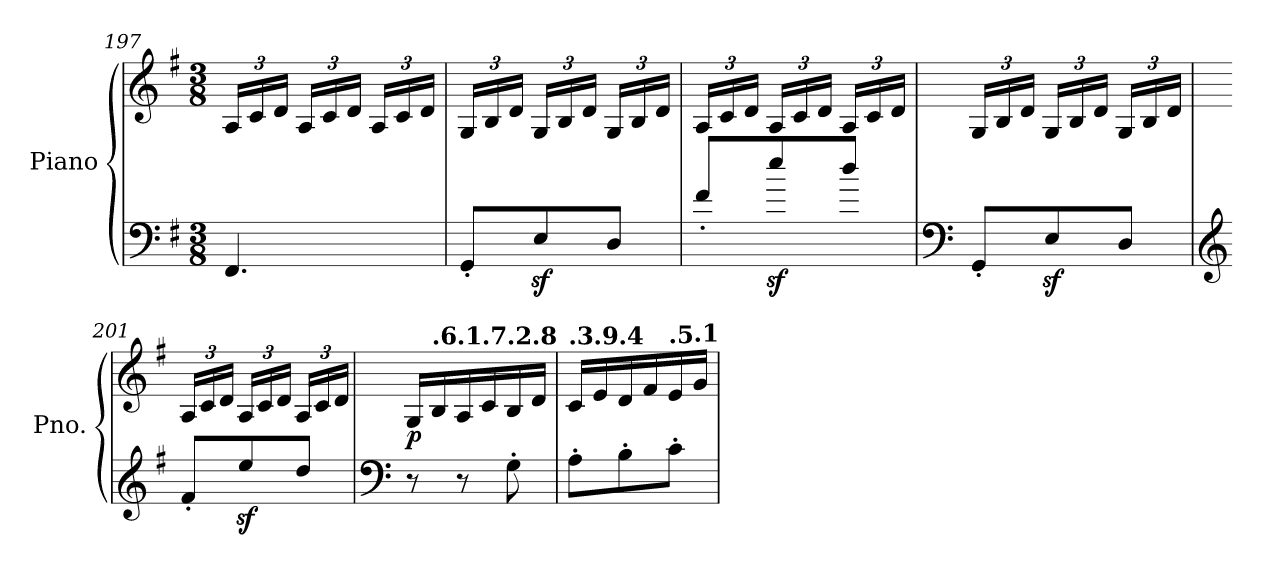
**kern	**kern	**dynam
*part1	*part1	*part1
*staff2	*staff1	*staff1/2
*I"Piano	*	*
*I'Pno.	*	*
*clefF4	*clefG2	*
*k[f#]	*k[f#]	*
*M3/8	*M3/8	*
*	*Xbrackettup	*
=197	=197	=197
4.FF#/	24A/LL	.
.	24c/	.
.	24d/JJ	.
.	24A/LL	.
.	24c/	.
.	24d/JJ	.
.	24A/LL	.
.	24c/	.
.	24d/JJ	.
!!LO:LB:g=z
=198	=198	=198
8GG'/L	24G/LL	.
.	24B/	.
.	24d/JJ	.
8Ez</	24G/LL	.
.	24B/	.
.	24d/JJ	.
8D/J	24G/LL	.
.	24B/	.
.	24d/JJ	.
=199	=199	=199
8f#'/L	24A/LL	.
.	24c/	.
.	24d/JJ	.
8eez</	24A/LL	.
.	24c/	.
.	24d/JJ	.
8dd/J	24A/LL	.
.	24c/	.
.	24d/JJ	.
=200	=200	=200
*clefF4	*	*
8GG'/L	24G/LL	.
.	24B/	.
.	24d/JJ	.
8Ez</	24G/LL	.
.	24B/	.
.	24d/JJ	.
8D/J	24G/LL	.
.	24B/	.
.	24d/JJ	.
=201	=201	=201
*clefG2	*	*
8f#'/L	24A/LL	.
.	24c/	.
.	24d/JJ	.
8eez</	24A/LL	.
.	24c/	.
.	24d/JJ	.
8dd/J	24A/LL	.
.	24c/	.
.	24d/JJ	.
!!LO:LB:g=z
=202	=202	=202
*clefF4	*	*
*	*MM115	*
!	!	!LO:DY:b
8r	16G/LL	p
*	*MM115	*
!	!LO:TX:a:B:t=.6	!
.	16B/	.
*	*MM117	*
!	!LO:TX:a:B:t=.1	!
8r	16A/	.
*	*MM117	*
!	!LO:TX:a:B:t=.7	!
.	16c/	.
*	*MM118	*
!	!LO:TX:a:B:t=.2	!
8G'\	16B/	.
*	*MM118	*
!	!LO:TX:a:B:t=.8	!
.	16d/JJ	.
=203	=203	=203
*	*MM120	*
!	!LO:TX:a:B:t=.3	!
8A'\L	16c/LL	.
*	*MM120	*
!	!LO:TX:a:B:t=.9	!
.	16e/	.
*	*MM122	*
!	!LO:TX:a:B:t=.4	!
8B'\	16d/	.
*	*MM123	*
.	16f#/	.
*	*MM123	*
!	!LO:TX:a:B:t=.5	!
8c'\J	16e/	.
*	*MM125	*
!	!LO:TX:a:B:t=.1	!
.	16g/JJ	.
=	=	=
*-	*-	*-
